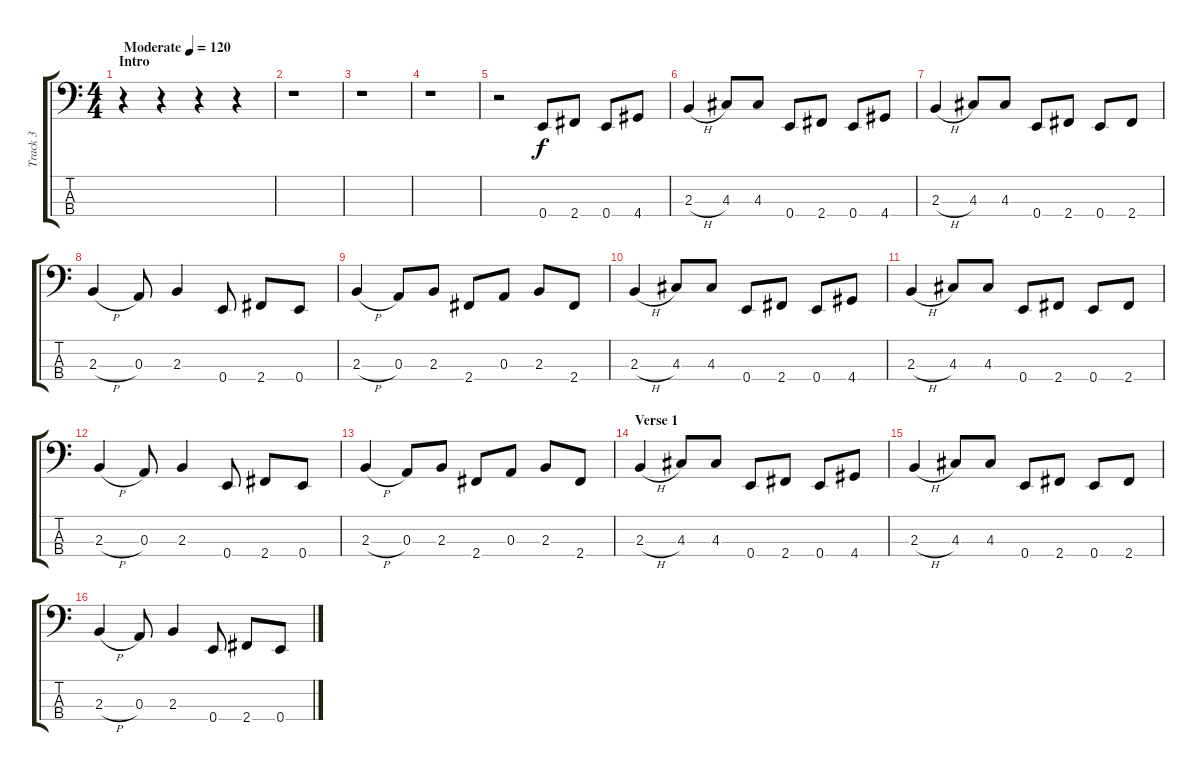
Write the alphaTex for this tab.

\track ("Track 3" "Track 3") {instrument electricbassfinger}
\staff {score tabs}
\tuning (G2 D2 A1 E1) {hide}
\ts (4 4)
\section ("" "Intro")
\tempo (120 "Moderate")
\clef f4
\ks c
r.4{dy f instrument electricbassfinger} r.4 r.4 r.4 |
r.1 |
r.1 |
r.1 |
r.2 0.4.8 2.4.8 0.4.8 4.4.8 |
2.3{h}.4 4.3.8 4.3.8 0.4.8 2.4.8 0.4.8 4.4.8 |
2.3{h}.4 4.3.8 4.3.8 0.4.8 2.4.8 0.4.8 2.4.8 |
2.3{h}.4 0.3.8 2.3.4 0.4.8 2.4.8 0.4.8 |
2.3{h}.4 0.3.8 2.3.8 2.4.8 0.3.8 2.3.8 2.4.8 |
2.3{h}.4 4.3.8 4.3.8 0.4.8 2.4.8 0.4.8 4.4.8 |
2.3{h}.4 4.3.8 4.3.8 0.4.8 2.4.8 0.4.8 2.4.8 |
2.3{h}.4 0.3.8 2.3.4 0.4.8 2.4.8 0.4.8 |
2.3{h}.4 0.3.8 2.3.8 2.4.8 0.3.8 2.3.8 2.4.8 |
\section ("" "Verse 1")
2.3{h}.4 4.3.8 4.3.8 0.4.8 2.4.8 0.4.8 4.4.8 |
2.3{h}.4 4.3.8 4.3.8 0.4.8 2.4.8 0.4.8 2.4.8 |
2.3{h}.4 0.3.8 2.3.4 0.4.8 2.4.8 0.4.8
